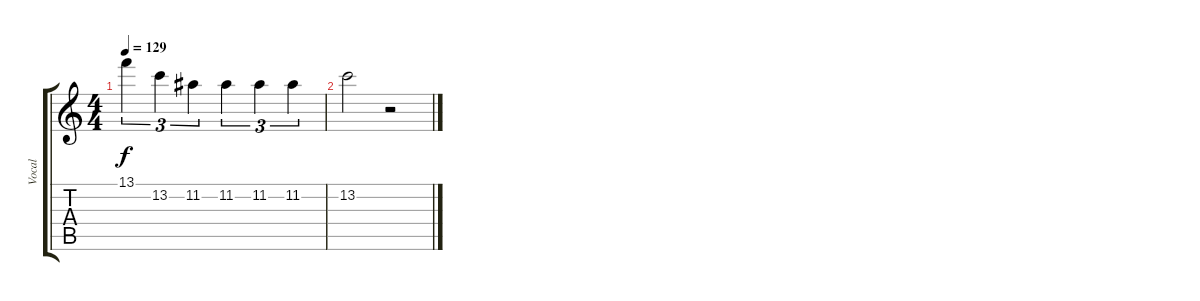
\track ("Vocal" "Vocal") {instrument stringensemble1}
\staff {score tabs}
\tuning (E5 B4 G4 D4 A3 E3) {hide}
\ts (4 4)
\tempo 129
\clef g2
\ks c
13.1.4{tu (3 2) dy f} 13.2.4{tu (3 2)} 11.2.4{tu (3 2)} 11.2.4{tu (3 2)} 11.2.4{tu (3 2)} 11.2.4{tu (3 2)} |
13.2.2 r.2
